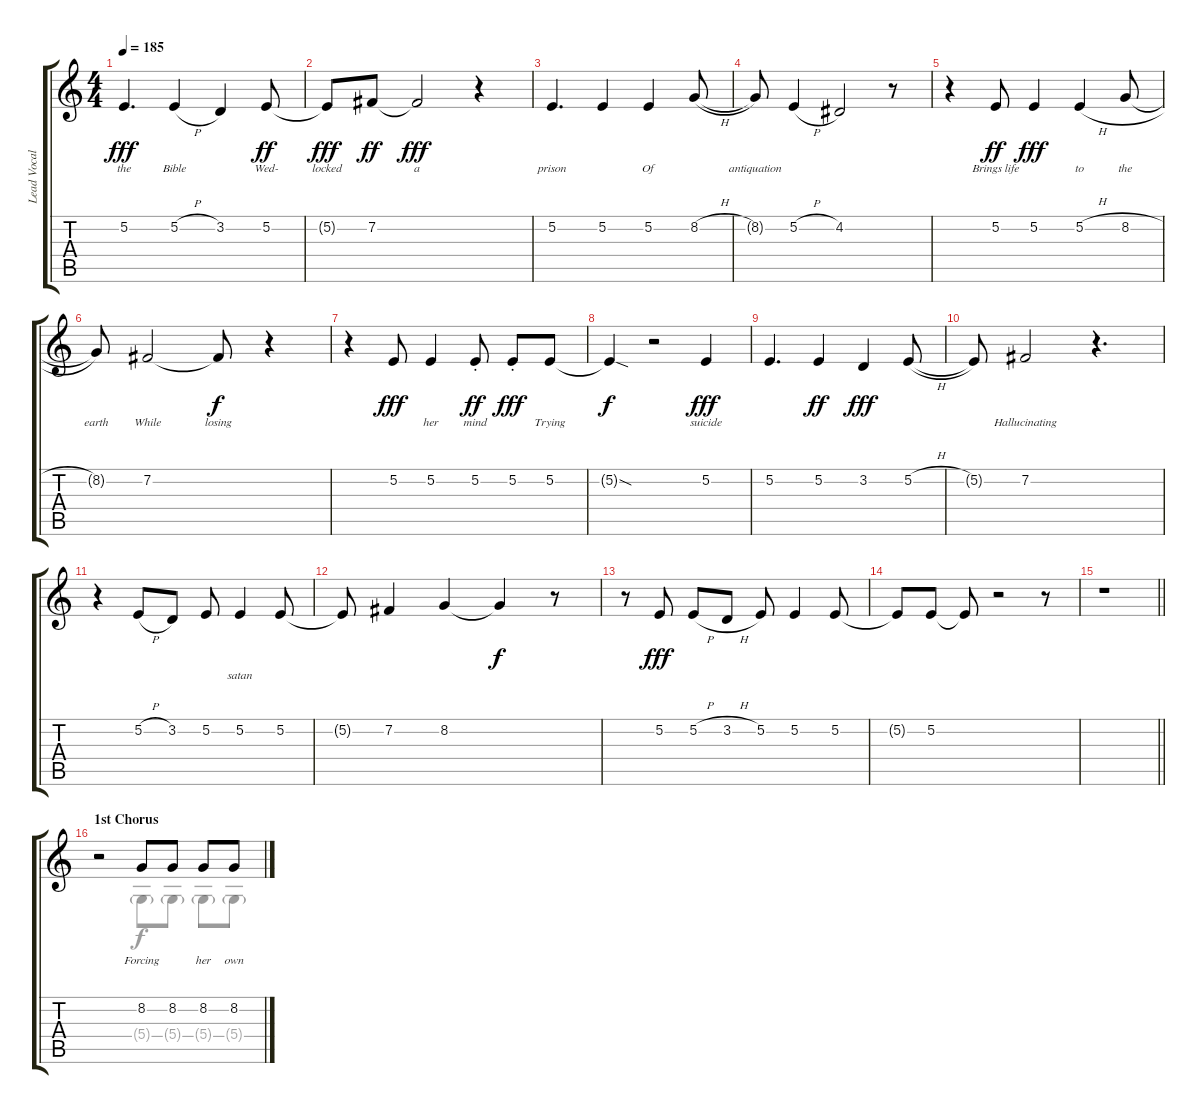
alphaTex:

\track ("Lead Vocals - Matt Heafy" "Lead Vocal") {instrument synthvoice}
\staff {score tabs}
\tuning (E4 B3 G3 D3 A2 E2) {hide}
\voice
\ts (4 4)
\tempo 185
\clef g2
\ks c
5.2.4{d lyrics (0 "the") lyrics (1 "") lyrics (2 "") lyrics (3 "") lyrics (4 "") dy fff} 5.2{h}.4{lyrics (0 "Bible") lyrics (1 "") lyrics (2 "") lyrics (3 "") lyrics (4 "")} 3.2.4{lyrics (0 "") lyrics (1 "") lyrics (2 "") lyrics (3 "") lyrics (4 "")} 5.2.8{lyrics (0 "Wed-") lyrics (1 "") lyrics (2 "") lyrics (3 "") lyrics (4 "") dy ff} |
5.2{t}.8{lyrics (0 "locked") lyrics (1 "") lyrics (2 "") lyrics (3 "") lyrics (4 "") dy fff} 7.2.8{lyrics (0 "") lyrics (1 "") lyrics (2 "") lyrics (3 "") lyrics (4 "") dy ff} 7.2{t}.2{lyrics (0 "a") lyrics (1 "") lyrics (2 "") lyrics (3 "") lyrics (4 "") dy fff} r.4 |
5.2.4{d lyrics (0 "prison") lyrics (1 "") lyrics (2 "") lyrics (3 "") lyrics (4 "")} 5.2.4{lyrics (0 "") lyrics (1 "") lyrics (2 "") lyrics (3 "") lyrics (4 "")} 5.2.4{lyrics (0 "Of") lyrics (1 "") lyrics (2 "") lyrics (3 "") lyrics (4 "")} 8.2{h}.8{lyrics (0 "") lyrics (1 "") lyrics (2 "") lyrics (3 "") lyrics (4 "")} |
8.2{t}.8{lyrics (0 "antiquation") lyrics (1 "") lyrics (2 "") lyrics (3 "") lyrics (4 "")} 5.2{h}.4{lyrics (0 "") lyrics (1 "") lyrics (2 "") lyrics (3 "") lyrics (4 "")} 4.2.2{lyrics (0 "") lyrics (1 "") lyrics (2 "") lyrics (3 "") lyrics (4 "")} r.8 |
r.4 5.2.8{lyrics (0 "Brings life") lyrics (1 "") lyrics (2 "") lyrics (3 "") lyrics (4 "") dy ff} 5.2.4{lyrics (0 "") lyrics (1 "") lyrics (2 "") lyrics (3 "") lyrics (4 "") dy fff} 5.2{h}.4{lyrics (0 "to") lyrics (1 "") lyrics (2 "") lyrics (3 "") lyrics (4 "")} 8.2{h}.8{lyrics (0 "the") lyrics (1 "") lyrics (2 "") lyrics (3 "") lyrics (4 "")} |
8.2{t}.8{lyrics (0 "earth") lyrics (1 "") lyrics (2 "") lyrics (3 "") lyrics (4 "")} 7.2.2{lyrics (0 "While") lyrics (1 "") lyrics (2 "") lyrics (3 "") lyrics (4 "")} 7.2{t}.8{lyrics (0 "losing") lyrics (1 "") lyrics (2 "") lyrics (3 "") lyrics (4 "") dy f} r.4 |
r.4 5.2.8{lyrics (0 "") lyrics (1 "") lyrics (2 "") lyrics (3 "") lyrics (4 "") dy fff} 5.2.4{lyrics (0 "her") lyrics (1 "") lyrics (2 "") lyrics (3 "") lyrics (4 "")} 5.2{st}.8{lyrics (0 "mind") lyrics (1 "") lyrics (2 "") lyrics (3 "") lyrics (4 "") dy ff} 5.2{st}.8{lyrics (0 "") lyrics (1 "") lyrics (2 "") lyrics (3 "") lyrics (4 "") dy fff} 5.2.8{lyrics (0 "Trying") lyrics (1 "") lyrics (2 "") lyrics (3 "") lyrics (4 "")} |
5.2{sod t}.4{lyrics (0 "") lyrics (1 "") lyrics (2 "") lyrics (3 "") lyrics (4 "") dy f} r.2 5.2.4{lyrics (0 "suicide") lyrics (1 "") lyrics (2 "") lyrics (3 "") lyrics (4 "") dy fff} |
5.2.4{d lyrics (0 "") lyrics (1 "") lyrics (2 "") lyrics (3 "") lyrics (4 "")} 5.2.4{lyrics (0 "") lyrics (1 "") lyrics (2 "") lyrics (3 "") lyrics (4 "") dy ff} 3.2.4{lyrics (0 "") lyrics (1 "") lyrics (2 "") lyrics (3 "") lyrics (4 "") dy fff} 5.2{h}.8{lyrics (0 "") lyrics (1 "") lyrics (2 "") lyrics (3 "") lyrics (4 "")} |
5.2{t}.8{lyrics (0 "") lyrics (1 "") lyrics (2 "") lyrics (3 "") lyrics (4 "")} 7.2.2{lyrics (0 "Hallucinating") lyrics (1 "") lyrics (2 "") lyrics (3 "") lyrics (4 "")} r.4{d} |
r.4 5.2{h}.8{lyrics (0 "") lyrics (1 "") lyrics (2 "") lyrics (3 "") lyrics (4 "")} 3.2.8{lyrics (0 "") lyrics (1 "") lyrics (2 "") lyrics (3 "") lyrics (4 "")} 5.2.8{lyrics (0 "") lyrics (1 "") lyrics (2 "") lyrics (3 "") lyrics (4 "")} 5.2.4{lyrics (0 "satan") lyrics (1 "") lyrics (2 "") lyrics (3 "") lyrics (4 "")} 5.2.8{lyrics (0 "") lyrics (1 "") lyrics (2 "") lyrics (3 "") lyrics (4 "")} |
5.2{t}.8{lyrics (0 "") lyrics (1 "") lyrics (2 "") lyrics (3 "") lyrics (4 "")} 7.2.4{lyrics (0 "") lyrics (1 "") lyrics (2 "") lyrics (3 "") lyrics (4 "")} 8.2.4{lyrics (0 "") lyrics (1 "") lyrics (2 "") lyrics (3 "") lyrics (4 "")} 8.2{t}.4{lyrics (0 "") lyrics (1 "") lyrics (2 "") lyrics (3 "") lyrics (4 "") dy f} r.8 |
r.8 5.2.8{lyrics (0 "") lyrics (1 "") lyrics (2 "") lyrics (3 "") lyrics (4 "") dy fff} 5.2{h}.8{lyrics (0 "") lyrics (1 "") lyrics (2 "") lyrics (3 "") lyrics (4 "")} 3.2{h}.8{lyrics (0 "") lyrics (1 "") lyrics (2 "") lyrics (3 "") lyrics (4 "")} 5.2.8{lyrics (0 "") lyrics (1 "") lyrics (2 "") lyrics (3 "") lyrics (4 "")} 5.2.4{lyrics (0 "") lyrics (1 "") lyrics (2 "") lyrics (3 "") lyrics (4 "")} 5.2.8{lyrics (0 "") lyrics (1 "") lyrics (2 "") lyrics (3 "") lyrics (4 "")} |
5.2{t}.8 5.2.8 5.2{t}.8 r.2 r.8 |
\barLineRight lightlight
r.1 |
\section ("" "1st Chorus")
r.2 8.2.8{lyrics (0 "") lyrics (1 "Forcing") lyrics (2 "") lyrics (3 "") lyrics (4 "")} 8.2.8{lyrics (0 "") lyrics (1 "") lyrics (2 "") lyrics (3 "") lyrics (4 "")} 8.2.8{lyrics (0 "") lyrics (1 "her") lyrics (2 "") lyrics (3 "") lyrics (4 "")} 8.2.8{lyrics (0 "") lyrics (1 "own") lyrics (2 "") lyrics (3 "") lyrics (4 "")}
\voice
\clef g2
\ottava regular
\simile none
\ks c
|
|
|
|
|
|
|
|
|
|
|
|
|
|
\barLineRight lightlight
|
r.2 5.4{g}.8{dy f} 5.4{g}.8 5.4{g}.8 5.4{g}.8
